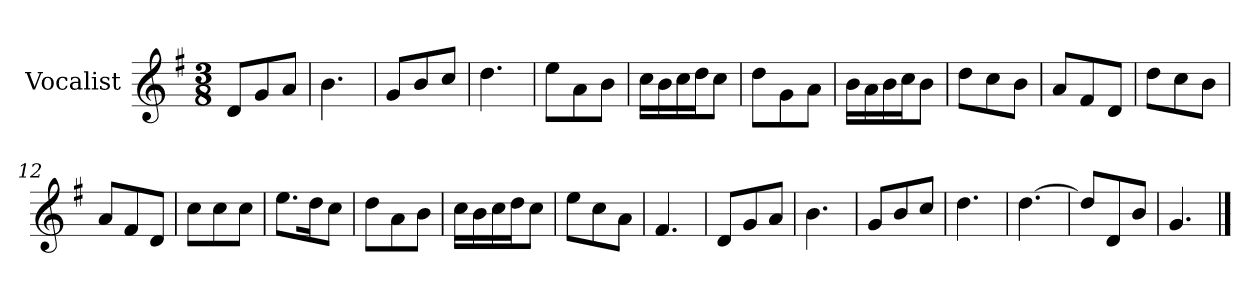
**kern
*part1
*staff1
*I"Vocalist
*k[f#]
*G:
*M3/8
=1
8dL
8g
8aJ
=2
4.b
=3
8gL
8b
8ccJ
=4
4.dd
=5
8eeL
8a
8bJ
=6
16ccLL
16b
16cc
16ddJ
8ccJ
=7
8ddL
8g
8aJ
=8
16bLL
16a
16b
16ccJ
8bJ
=9
8ddL
8cc
8bJ
=10
8aL
8f#
8dJ
=11
8ddL
8cc
8bJ
=12
8aL
8f#
8dJ
=13
8ccL
8cc
8ccJ
=14
8.eeL
16ddK
8ccJ
=15
8ddL
8a
8bJ
=16
16ccLL
16b
16cc
16ddJ
8ccJ
=17
8eeL
8cc
8aJ
=18
4.f#
=19
8dL
8g
8aJ
=20
4.b
=21
8gL
8b
8ccJ
=22
4.dd
=23
[4.dd
=24
8ddL]
8d
8bJ
=25
4.g
==
*-
